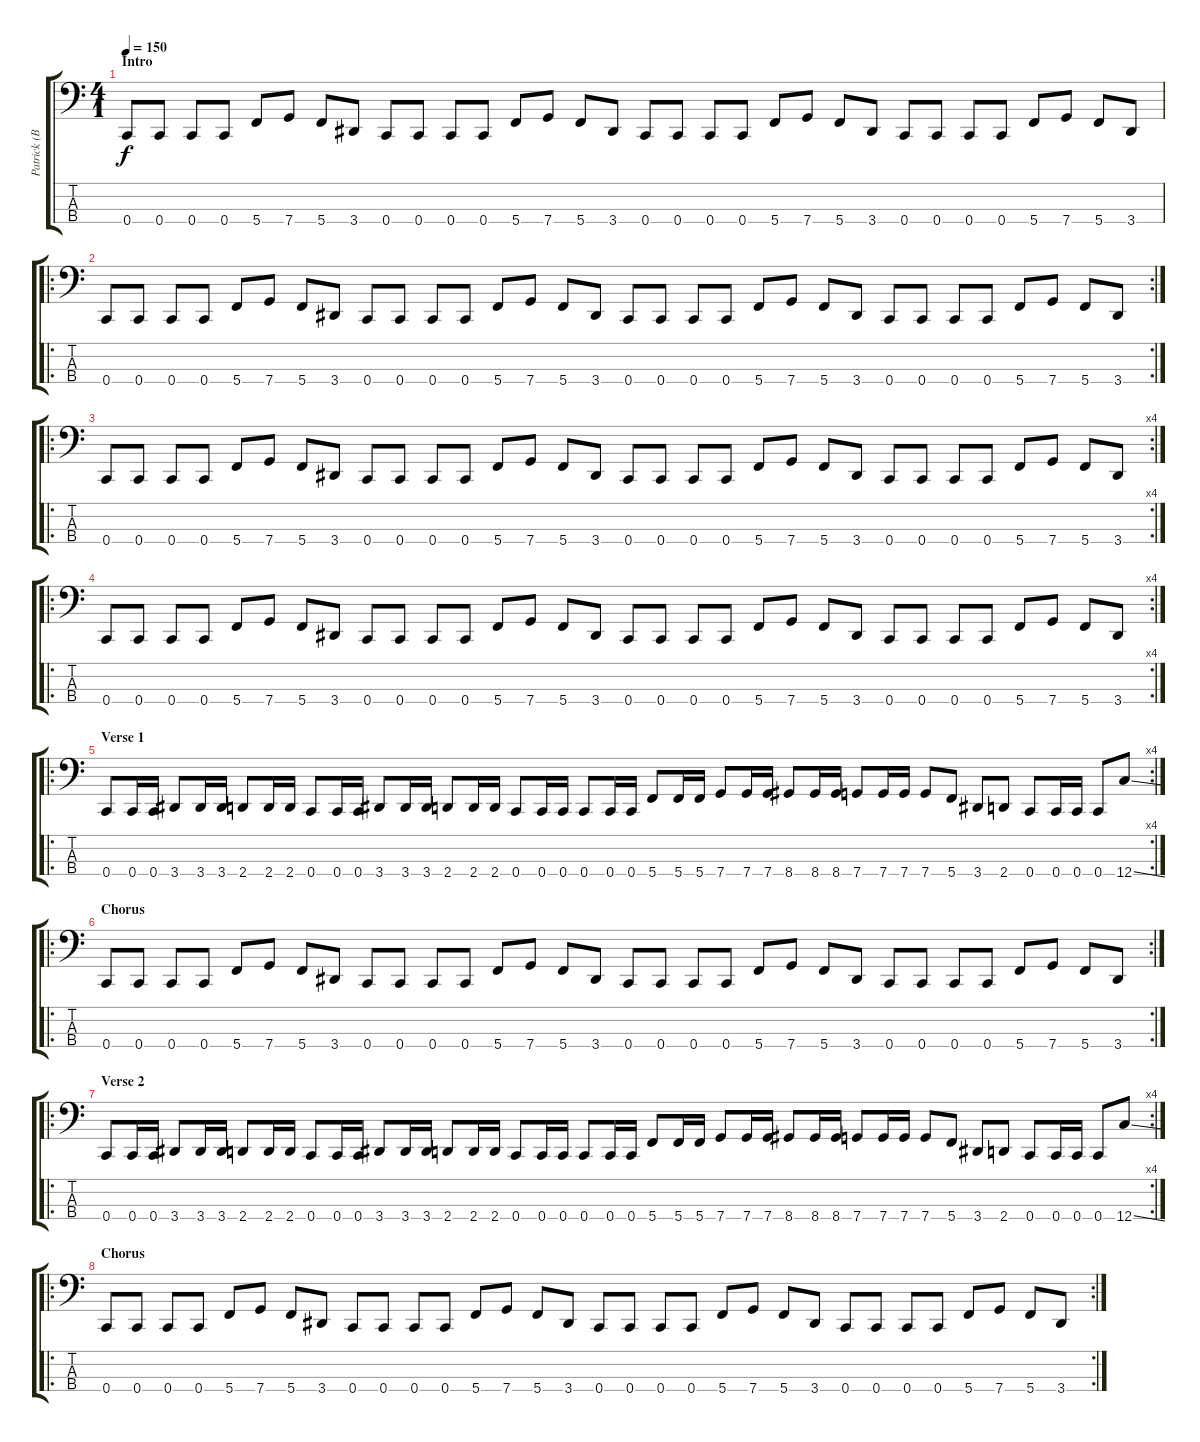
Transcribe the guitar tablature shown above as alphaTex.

\track ("Patrick (Bass)" "Patrick (B") {instrument electricbasspick}
\staff {score tabs}
\tuning (F2 C2 G1 C1) {hide}
\ts (4 1)
\section ("" "Intro")
\tempo 150
\clef f4
\ks c
0.4.8{dy f instrument electricbasspick} 0.4.8 0.4.8 0.4.8 5.4.8 7.4.8 5.4.8 3.4.8 0.4.8 0.4.8 0.4.8 0.4.8 5.4.8 7.4.8 5.4.8 3.4.8 0.4.8 0.4.8 0.4.8 0.4.8 5.4.8 7.4.8 5.4.8 3.4.8 0.4.8 0.4.8 0.4.8 0.4.8 5.4.8 7.4.8 5.4.8 3.4.8 |
\ro
\rc 2
0.4.8 0.4.8 0.4.8 0.4.8 5.4.8 7.4.8 5.4.8 3.4.8 0.4.8 0.4.8 0.4.8 0.4.8 5.4.8 7.4.8 5.4.8 3.4.8 0.4.8 0.4.8 0.4.8 0.4.8 5.4.8 7.4.8 5.4.8 3.4.8 0.4.8 0.4.8 0.4.8 0.4.8 5.4.8 7.4.8 5.4.8 3.4.8 |
\ro
\rc 4
0.4.8 0.4.8 0.4.8 0.4.8 5.4.8 7.4.8 5.4.8 3.4.8 0.4.8 0.4.8 0.4.8 0.4.8 5.4.8 7.4.8 5.4.8 3.4.8 0.4.8 0.4.8 0.4.8 0.4.8 5.4.8 7.4.8 5.4.8 3.4.8 0.4.8 0.4.8 0.4.8 0.4.8 5.4.8 7.4.8 5.4.8 3.4.8 |
\ro
\rc 4
0.4.8 0.4.8 0.4.8 0.4.8 5.4.8 7.4.8 5.4.8 3.4.8 0.4.8 0.4.8 0.4.8 0.4.8 5.4.8 7.4.8 5.4.8 3.4.8 0.4.8 0.4.8 0.4.8 0.4.8 5.4.8 7.4.8 5.4.8 3.4.8 0.4.8 0.4.8 0.4.8 0.4.8 5.4.8 7.4.8 5.4.8 3.4.8 |
\ro
\rc 4
\section ("" "Verse 1")
0.4.8{instrument slapbass1} 0.4.16 0.4.16 3.4.8 3.4.16 3.4.16 2.4.8 2.4.16 2.4.16 0.4.8 0.4.16 0.4.16 3.4.8 3.4.16 3.4.16 2.4.8 2.4.16 2.4.16 0.4.8 0.4.16 0.4.16 0.4.8 0.4.16 0.4.16 5.4.8 5.4.16 5.4.16 7.4.8 7.4.16 7.4.16 8.4.8 8.4.16 8.4.16 7.4.8 7.4.16 7.4.16 7.4.8 5.4.8 3.4.8 2.4.8 0.4.8 0.4.16 0.4.16 0.4.8 12.4{ss}.8 |
\ro
\rc 2
\section ("" "Chorus")
0.4.8{instrument electricbasspick} 0.4.8 0.4.8 0.4.8 5.4.8 7.4.8 5.4.8 3.4.8 0.4.8 0.4.8 0.4.8 0.4.8 5.4.8 7.4.8 5.4.8 3.4.8 0.4.8 0.4.8 0.4.8 0.4.8 5.4.8 7.4.8 5.4.8 3.4.8 0.4.8 0.4.8 0.4.8 0.4.8 5.4.8 7.4.8 5.4.8 3.4.8 |
\ro
\rc 4
\section ("" "Verse 2")
0.4.8{instrument slapbass1} 0.4.16 0.4.16 3.4.8 3.4.16 3.4.16 2.4.8 2.4.16 2.4.16 0.4.8 0.4.16 0.4.16 3.4.8 3.4.16 3.4.16 2.4.8 2.4.16 2.4.16 0.4.8 0.4.16 0.4.16 0.4.8 0.4.16 0.4.16 5.4.8 5.4.16 5.4.16 7.4.8 7.4.16 7.4.16 8.4.8 8.4.16 8.4.16 7.4.8 7.4.16 7.4.16 7.4.8 5.4.8 3.4.8 2.4.8 0.4.8 0.4.16 0.4.16 0.4.8 12.4{ss}.8 |
\ro
\rc 2
\section ("" "Chorus")
0.4.8{instrument electricbasspick} 0.4.8 0.4.8 0.4.8 5.4.8 7.4.8 5.4.8 3.4.8 0.4.8 0.4.8 0.4.8 0.4.8 5.4.8 7.4.8 5.4.8 3.4.8 0.4.8 0.4.8 0.4.8 0.4.8 5.4.8 7.4.8 5.4.8 3.4.8 0.4.8 0.4.8 0.4.8 0.4.8 5.4.8 7.4.8 5.4.8 3.4.8
